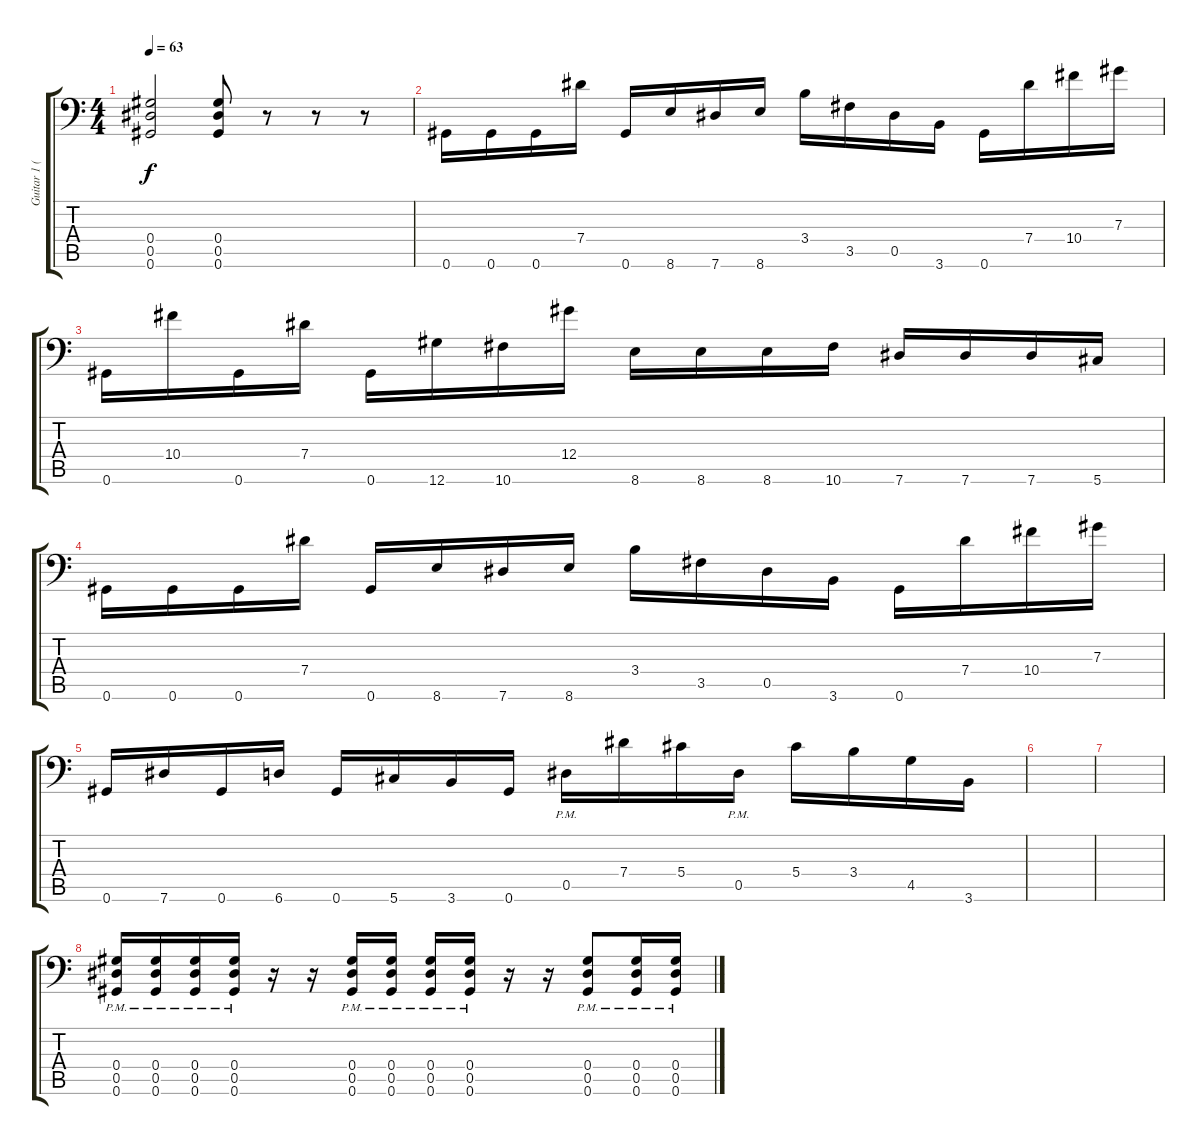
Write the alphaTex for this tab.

\track ("Guitar 1 (Drop G#)" "Guitar 1 (") {instrument distortionguitar}
\staff {score tabs}
\tuning (Bb3 F3 Db3 Ab2 Eb2 Ab1) {hide}
\ts (4 4)
\tempo 63
\clef f4
\ks c
(0.4 0.5 0.6).2{dy f} (0.4 0.5 0.6).8 r.8 r.8 r.8 |
0.6.16 0.6.16 0.6.16 7.4.16 0.6.16 8.6.16 7.6.16 8.6.16 3.4.16 3.5.16 0.5.16 3.6.16 0.6.16 7.4.16 10.4.16 7.3.16 |
0.6.16 10.4.16 0.6.16 7.4.16 0.6.16 12.6.16 10.6.16 12.4.16 8.6.16 8.6.16 8.6.16 10.6.16 7.6.16 7.6.16 7.6.16 5.6.16 |
0.6.16 0.6.16 0.6.16 7.4.16 0.6.16 8.6.16 7.6.16 8.6.16 3.4.16 3.5.16 0.5.16 3.6.16 0.6.16 7.4.16 10.4.16 7.3.16 |
0.6.16 7.6.16 0.6.16 6.6.16 0.6.16 5.6.16 3.6.16 0.6.16 0.5{pm}.16 7.4.16 5.4.16 0.5{pm}.16 5.4.16 3.4.16 4.5.16 3.6.16 |
|
|
(0.4{pm} 0.5{pm} 0.6{pm}).16 (0.4{pm} 0.5{pm} 0.6{pm}).16 (0.4{pm} 0.5{pm} 0.6{pm}).16 (0.4{pm} 0.5{pm} 0.6{pm}).16 r.16 r.16 (0.4{pm} 0.5{pm} 0.6{pm}).16 (0.4{pm} 0.5{pm} 0.6{pm}).16 (0.4{pm} 0.5{pm} 0.6{pm}).16 (0.4{pm} 0.5{pm} 0.6{pm}).16 r.16 r.16 (0.4{pm} 0.5{pm} 0.6{pm}).8 (0.4{pm} 0.5{pm} 0.6{pm}).16 (0.4{pm} 0.5{pm} 0.6{pm}).16
